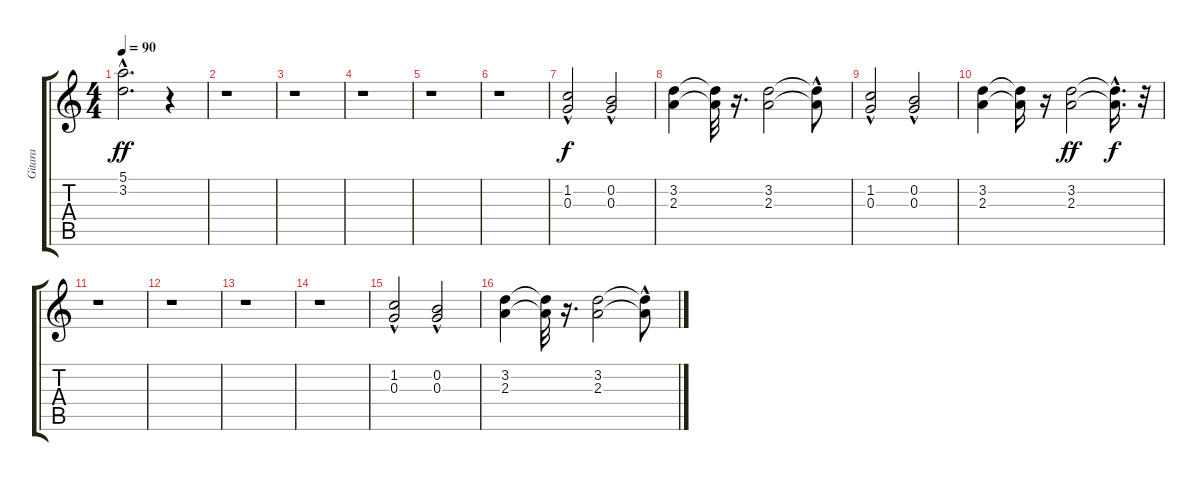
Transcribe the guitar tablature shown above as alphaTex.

\track ("Gitara" "Gitara") {instrument distortionguitar}
\staff {score tabs}
\tuning (E4 B3 G3 D3 A2 E2) {hide}
\ts (4 4)
\tempo 90
\clef g2
\ks c
(5.1 3.2{hac}).2{d dy ff} r.4 |
r.1 |
r.1 |
r.1 |
r.1 |
r.1 |
(1.2 0.3{hac}).2{dy f} (0.2 0.3{hac}).2 |
(3.2 2.3).4 (3.2{t} 2.3{t}).32 r.16{d} (3.2 2.3).2 (3.2{t} 2.3{hac t}).8 |
(1.2 0.3{hac}).2 (0.2 0.3{hac}).2 |
(3.2 2.3).4 (3.2{t} 2.3{t}).16 r.16 (3.2 2.3).2{dy ff} (3.2{hac t} 2.3{hac t}).16{d dy f} r.32 |
r.1 |
r.1 |
r.1 |
r.1 |
(1.2 0.3{hac}).2 (0.2 0.3{hac}).2 |
(3.2 2.3).4 (3.2{t} 2.3{t}).32 r.16{d} (3.2 2.3).2 (3.2{t} 2.3{hac t}).8
